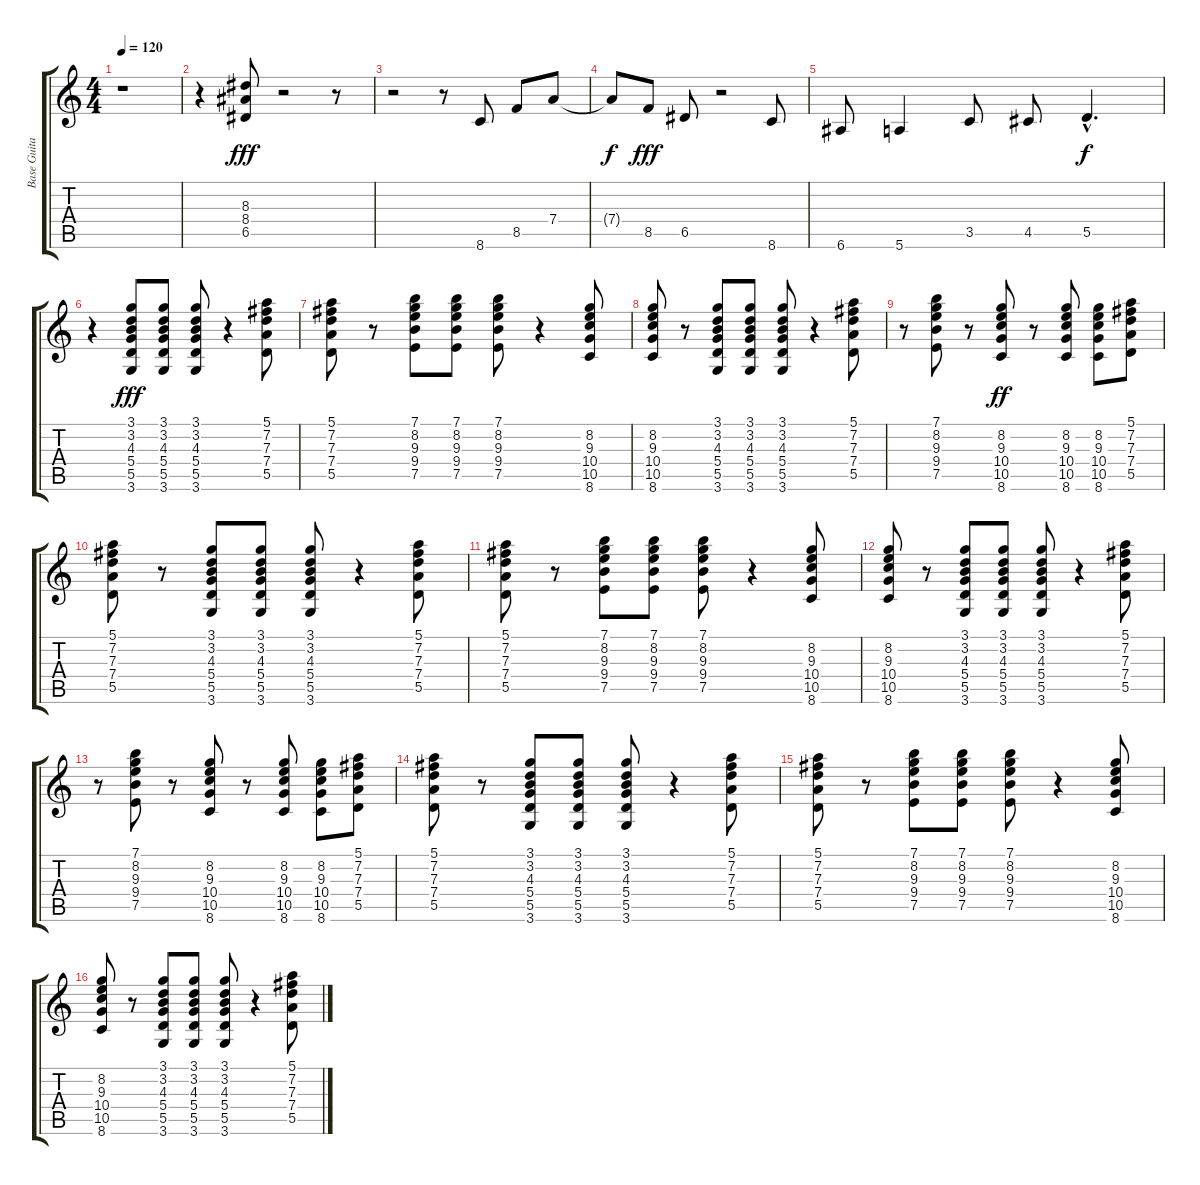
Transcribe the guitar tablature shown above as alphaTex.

\track ("Base Guitar" "Base Guita") {instrument overdrivenguitar}
\staff {score tabs}
\tuning (E4 B3 G3 D3 A2 E2) {hide}
\ts (4 4)
\tempo 120
\clef g2
\ks c
r.1{dy f} |
r.4 (8.3 8.4 6.5).8{dy fff} r.2 r.8 |
r.2 r.8 8.6.8 8.5.8 7.4.8 |
7.4{t}.8{dy f} 8.5.8{dy fff} 6.5.8 r.2 8.6.8 |
6.6.8 5.6.4 3.5.8 4.5.8 5.5{hac}.4{d dy f} |
r.4 (3.1 3.2 4.3 5.4 5.5 3.6).8{dy fff} (3.1 3.2 4.3 5.4 5.5 3.6).8 (3.1 3.2 4.3 5.4 5.5 3.6).8 r.4 (5.1 7.2 7.3 7.4 5.5).8 |
(5.1 7.2 7.3 7.4 5.5).8 r.8 (7.1 8.2 9.3 9.4 7.5).8 (7.1 8.2 9.3 9.4 7.5).8 (7.1 8.2 9.3 9.4 7.5).8 r.4 (8.2 9.3 10.4 10.5 8.6).8 |
(8.2 9.3 10.4 10.5 8.6).8 r.8 (3.1 3.2 4.3 5.4 5.5 3.6).8 (3.1 3.2 4.3 5.4 5.5 3.6).8 (3.1 3.2 4.3 5.4 5.5 3.6).8 r.4 (5.1 7.2 7.3 7.4 5.5).8 |
r.8 (7.1 8.2 9.3 9.4 7.5).8 r.8 (8.2 9.3 10.4 10.5 8.6).8{dy ff} r.8 (8.2 9.3 10.4 10.5 8.6).8 (8.2 9.3 10.4 10.5 8.6).8 (5.1 7.2 7.3 7.4 5.5).8 |
(5.1 7.2 7.3 7.4 5.5).8 r.8 (3.1 3.2 4.3 5.4 5.5 3.6).8 (3.1 3.2 4.3 5.4 5.5 3.6).8 (3.1 3.2 4.3 5.4 5.5 3.6).8 r.4 (5.1 7.2 7.3 7.4 5.5).8 |
(5.1 7.2 7.3 7.4 5.5).8 r.8 (7.1 8.2 9.3 9.4 7.5).8 (7.1 8.2 9.3 9.4 7.5).8 (7.1 8.2 9.3 9.4 7.5).8 r.4 (8.2 9.3 10.4 10.5 8.6).8 |
(8.2 9.3 10.4 10.5 8.6).8 r.8 (3.1 3.2 4.3 5.4 5.5 3.6).8 (3.1 3.2 4.3 5.4 5.5 3.6).8 (3.1 3.2 4.3 5.4 5.5 3.6).8 r.4 (5.1 7.2 7.3 7.4 5.5).8 |
r.8 (7.1 8.2 9.3 9.4 7.5).8 r.8 (8.2 9.3 10.4 10.5 8.6).8 r.8 (8.2 9.3 10.4 10.5 8.6).8 (8.2 9.3 10.4 10.5 8.6).8 (5.1 7.2 7.3 7.4 5.5).8 |
(5.1 7.2 7.3 7.4 5.5).8 r.8 (3.1 3.2 4.3 5.4 5.5 3.6).8 (3.1 3.2 4.3 5.4 5.5 3.6).8 (3.1 3.2 4.3 5.4 5.5 3.6).8 r.4 (5.1 7.2 7.3 7.4 5.5).8 |
(5.1 7.2 7.3 7.4 5.5).8 r.8 (7.1 8.2 9.3 9.4 7.5).8 (7.1 8.2 9.3 9.4 7.5).8 (7.1 8.2 9.3 9.4 7.5).8 r.4 (8.2 9.3 10.4 10.5 8.6).8 |
(8.2 9.3 10.4 10.5 8.6).8 r.8 (3.1 3.2 4.3 5.4 5.5 3.6).8 (3.1 3.2 4.3 5.4 5.5 3.6).8 (3.1 3.2 4.3 5.4 5.5 3.6).8 r.4 (5.1 7.2 7.3 7.4 5.5).8
